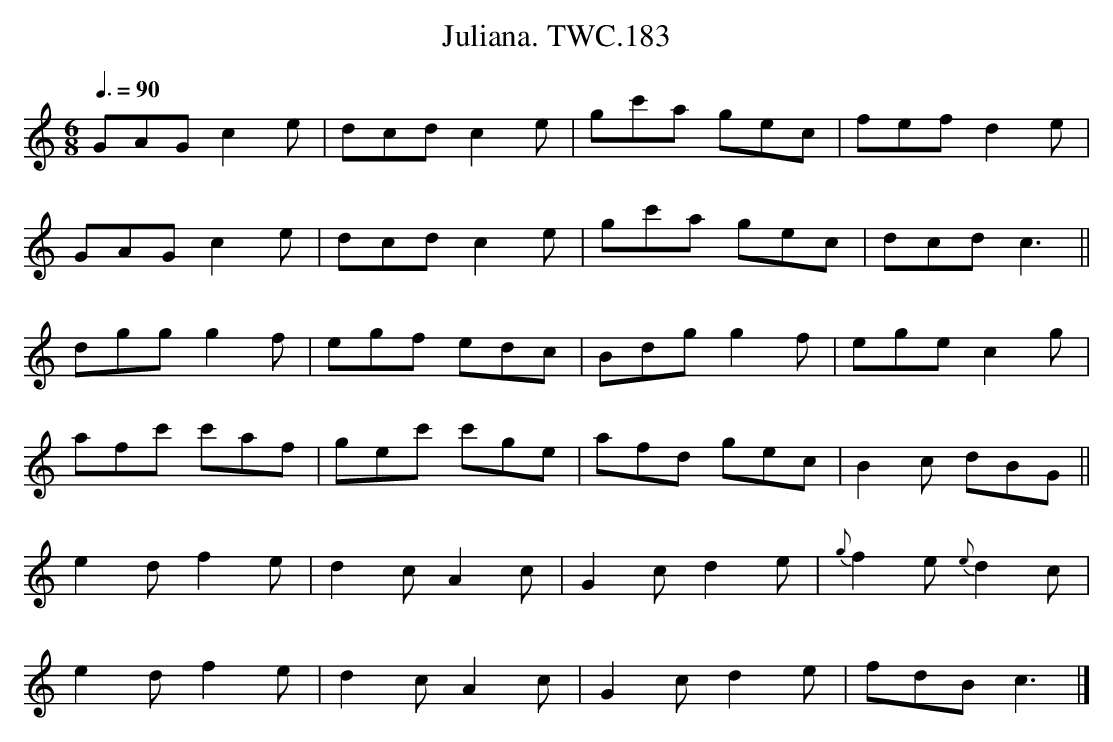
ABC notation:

X:1
T:Juliana. TWC.183
M:6/8
L:1/8
Q:3/8=90
K:C
GAG c2e | dcd c2e | gc'a gec | fef d2e |
GAG c2e | dcd c2e | gc'a gec | dcd c3 ||
dgg g2f | egf edc | Bdg g2f | ege c2g |
afc' c'af | gec' c'ge | afd gec | B2c dBG ||
e2d f2e | d2c A2c | G2c d2e | {g}f2e {e}d2c |
e2d f2e | d2c A2c | G2c d2e | fdB c3 |]
